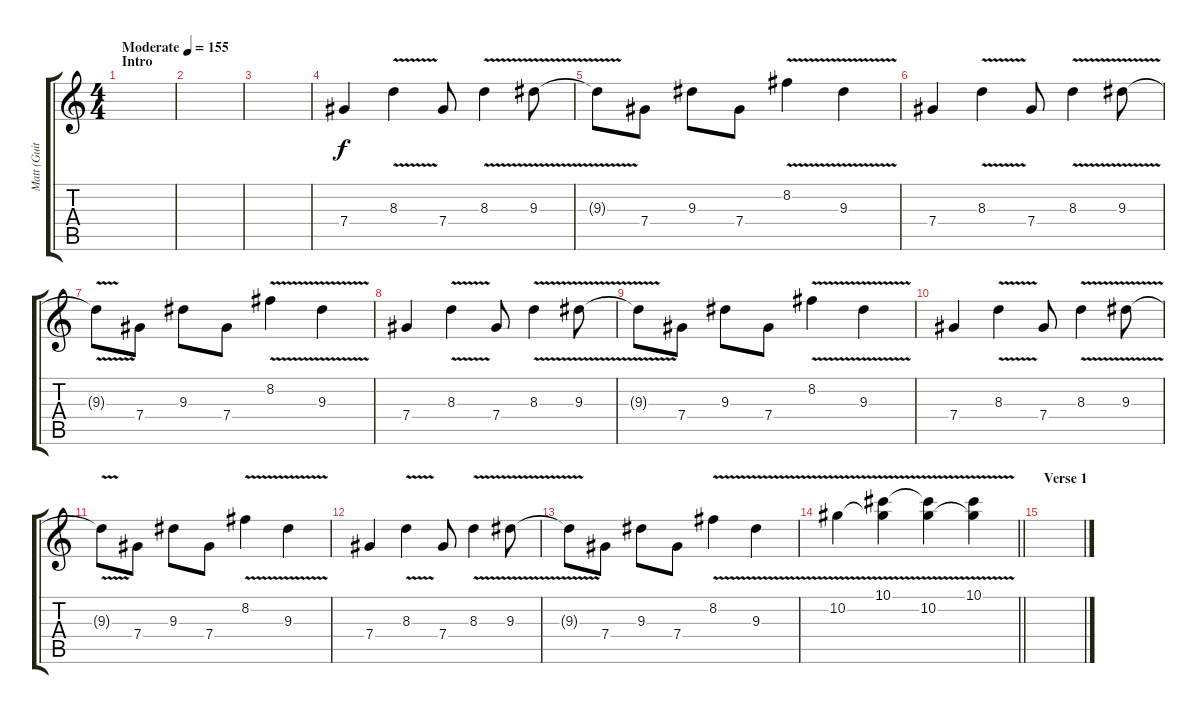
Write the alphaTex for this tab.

\track ("Matt (Guitar)" "Matt (Guit") {instrument overdrivenguitar}
\staff {score tabs}
\tuning (Eb4 Bb3 Gb3 Db3 Ab2 Db2) {hide}
\ts (4 4)
\section ("" "Intro")
\tempo (155 "Moderate")
\clef g2
\ks c
|
|
|
7.4.4 8.3{v}.4 7.4.8 8.3{v}.4 9.3{v}.8 |
9.3{t}.8 7.4.8 9.3.8 7.4.8 8.2{v}.4 9.3{v}.4 |
7.4.4 8.3{v}.4 7.4.8 8.3{v}.4 9.3{v}.8 |
9.3{t}.8 7.4.8 9.3.8 7.4.8 8.2{v}.4 9.3{v}.4 |
7.4.4 8.3{v}.4 7.4.8 8.3{v}.4 9.3{v}.8 |
9.3{t}.8 7.4.8 9.3.8 7.4.8 8.2{v}.4 9.3{v}.4 |
7.4.4 8.3{v}.4 7.4.8 8.3{v}.4 9.3{v}.8 |
9.3{t}.8 7.4.8 9.3.8 7.4.8 8.2{v}.4 9.3{v}.4 |
7.4.4 8.3{v}.4 7.4.8 8.3{v}.4 9.3{v}.8 |
9.3{t}.8 7.4.8 9.3.8 7.4.8 8.2{v}.4 9.3{v}.4 |
\barLineRight lightlight
10.2{v}.4 (10.1{v} 10.2{t}).4 (10.1{t} 10.2{v}).4 (10.1{v} 10.2{t}).4 |
\section ("" "Verse 1")
